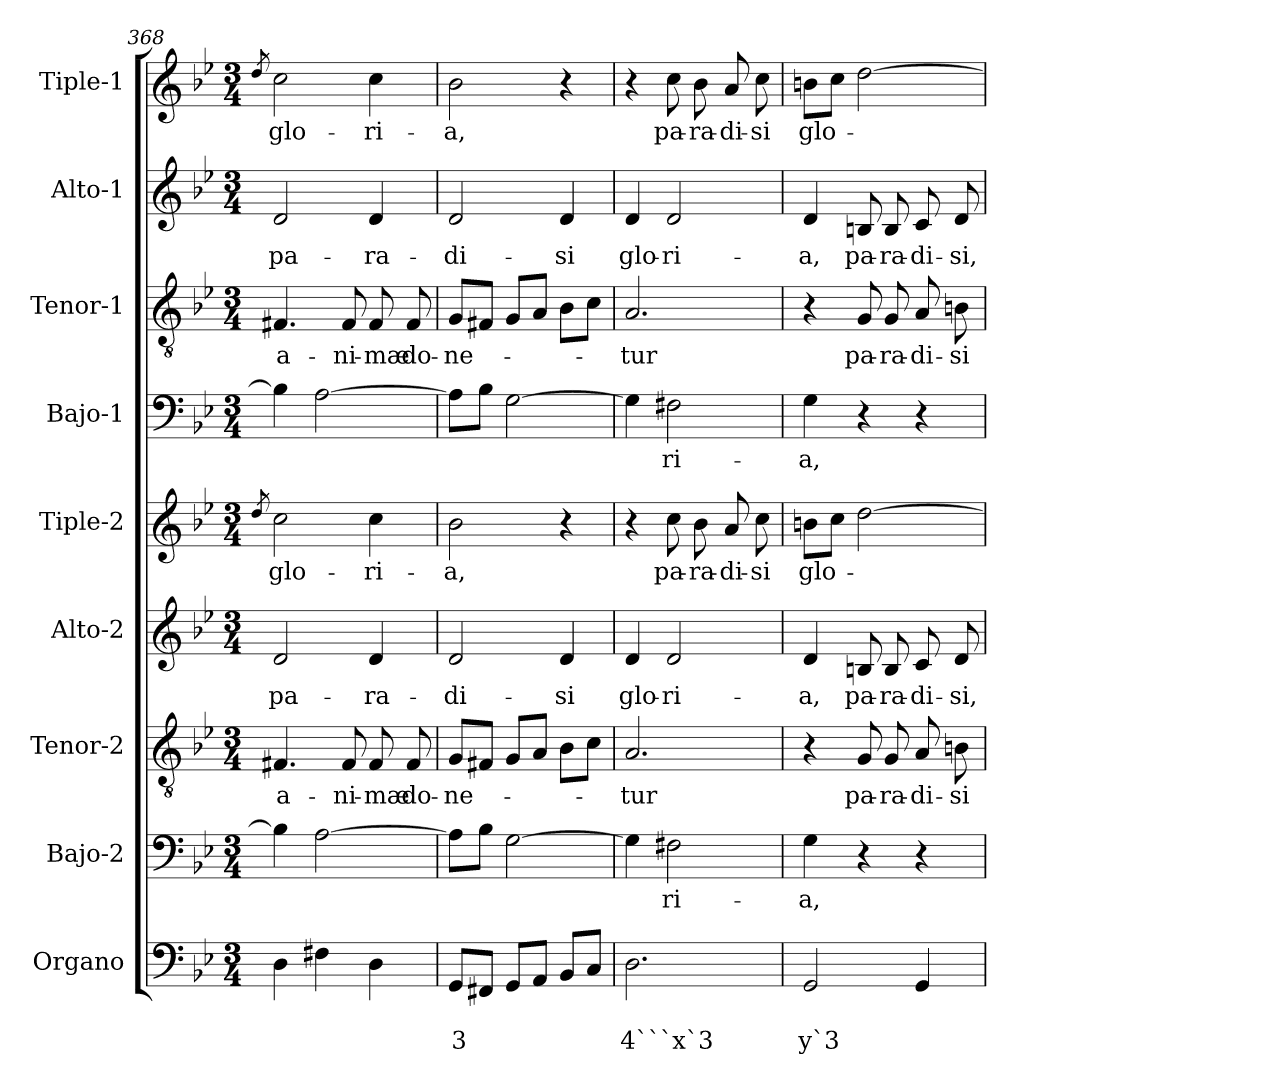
**kern	**text	**text	**kern	**text	**kern	**text	**kern	**text	**kern	**text	**kern	**text	**kern	**text	**kern	**text	**kern	**text
*part9	*part9	*part9	*part8	*part8	*part7	*part7	*part6	*part6	*part5	*part5	*part4	*part4	*part3	*part3	*part2	*part2	*part1	*part1
*staff9	*staff9	*staff9	*staff8	*staff8	*staff7	*staff7	*staff6	*staff6	*staff5	*staff5	*staff4	*staff4	*staff3	*staff3	*staff2	*staff2	*staff1	*staff1
*I"Organo	*	*	*I"Bajo-2	*	*I"Tenor-2	*	*I"Alto-2	*	*I"Tiple-2	*	*I"Bajo-1	*	*I"Tenor-1	*	*I"Alto-1	*	*I"Tiple-1	*
*	*	*	*I'B-2	*	*I'T-2	*	*I'A-2	*	*	*	*I'B1	*	*I'T1	*	*I'A1	*	*	*
*clefF4	*	*	*clefF4	*	*clefGv2	*	*clefG2	*	*clefG2	*	*clefF4	*	*clefGv2	*	*clefG2	*	*clefG2	*
*k[b-e-]	*	*	*k[b-e-]	*	*k[b-e-]	*	*k[b-e-]	*	*k[b-e-]	*	*k[b-e-]	*	*k[b-e-]	*	*k[b-e-]	*	*k[b-e-]	*
*B-:	*	*	*B-:	*	*B-:	*	*B-:	*	*B-:	*	*B-:	*	*B-:	*	*B-:	*	*B-:	*
*M3/4	*	*	*M3/4	*	*M3/4	*	*M3/4	*	*M3/4	*	*M3/4	*	*M3/4	*	*M3/4	*	*M3/4	*
=368	=368	=368	=368	=368	=368	=368	=368	=368	=368	=368	=368	=368	=368	=368	=368	=368	=368	=368
.	.	.	.	.	.	.	.	.	8qdd/	.	.	.	.	.	.	.	8qdd/	.
!	!	!	!	!	!	!LO:LY:b	!	!	!	!	!	!	!	!	!	!	!	!
!	!	!	!	!	!	!	!	!LO:LY:b	!	!	!	!	!	!	!	!	!	!
!	!	!	!	!	!	!	!	!	!	!LO:LY:b	!	!	!	!	!	!	!	!
!	!	!	!	!	!	!	!	!	!	!	!	!	!	!LO:LY:b	!	!	!	!
!	!	!	!	!	!	!	!	!	!	!	!	!	!	!	!	!LO:LY:b	!	!
!	!	!	!	!	!	!	!	!	!	!	!	!	!	!	!	!	!	!LO:LY:b
4D\	.	.	4B-\]	.	4.F#X/	a-	2d/	pa-	2cc\	glo-	4B-\]	.	4.F#X/	a-	2d/	pa-	2cc\	glo-
4F#X\	.	.	[2A\	.	.	.	.	.	.	.	[2A\	.	.	.	.	.	.	.
!	!	!	!	!	!	!LO:LY:b	!	!	!	!	!	!	!	!	!	!	!	!
!	!	!	!	!	!	!	!	!	!	!	!	!	!	!LO:LY:b	!	!	!	!
.	.	.	.	.	8F#/	-ni-	.	.	.	.	.	.	8F#/	-ni-	.	.	.	.
!	!	!	!	!	!	!LO:LY:b	!	!	!	!	!	!	!	!	!	!	!	!
!	!	!	!	!	!	!	!	!LO:LY:b	!	!	!	!	!	!	!	!	!	!
!	!	!	!	!	!	!	!	!	!	!LO:LY:b	!	!	!	!	!	!	!	!
!	!	!	!	!	!	!	!	!	!	!	!	!	!	!LO:LY:b	!	!	!	!
!	!	!	!	!	!	!	!	!	!	!	!	!	!	!	!	!LO:LY:b	!	!
!	!	!	!	!	!	!	!	!	!	!	!	!	!	!	!	!	!	!LO:LY:b
4D\	.	.	.	.	8F#/	-mæ	4d/	-ra-	4cc\	-ri-	.	.	8F#/	-mæ	4d/	-ra-	4cc\	-ri-
!	!	!	!	!	!	!LO:LY:b	!	!	!	!	!	!	!	!	!	!	!	!
!	!	!	!	!	!	!	!	!	!	!	!	!	!	!LO:LY:b	!	!	!	!
.	.	.	.	.	8F#/	do-	.	.	.	.	.	.	8F#/	do-	.	.	.	.
=369	=369	=369	=369	=369	=369	=369	=369	=369	=369	=369	=369	=369	=369	=369	=369	=369	=369	=369
!	!	!LO:LY:b	!	!	!	!	!	!	!	!	!	!	!	!	!	!	!	!
!	!	!	!	!	!	!LO:LY:b	!	!	!	!	!	!	!	!	!	!	!	!
!	!	!	!	!	!	!	!	!LO:LY:b	!	!	!	!	!	!	!	!	!	!
!	!	!	!	!	!	!	!	!	!	!LO:LY:b	!	!	!	!	!	!	!	!
!	!	!	!	!	!	!	!	!	!	!	!	!	!	!LO:LY:b	!	!	!	!
!	!	!	!	!	!	!	!	!	!	!	!	!	!	!	!	!LO:LY:b	!	!
!	!	!	!	!	!	!	!	!	!	!	!	!	!	!	!	!	!	!LO:LY:b
8GG/L	.	3	8A\L]	.	8G/L	-ne-	2d/	-di-	2b-\	-a,	8A\L]	.	8G/L	-ne-	2d/	-di-	2b-\	-a,
8FF#X/J	.	.	8B-\J	.	8F#X/J	.	.	.	.	.	8B-\J	.	8F#X/J	.	.	.	.	.
8GG/L	.	.	[2G\	.	8G/L	.	.	.	.	.	[2G\	.	8G/L	.	.	.	.	.
8AA/J	.	.	.	.	8A/J	.	.	.	.	.	.	.	8A/J	.	.	.	.	.
!	!	!	!	!	!	!	!	!LO:LY:b	!	!	!	!	!	!	!	!	!	!
!	!	!	!	!	!	!	!	!	!	!	!	!	!	!	!	!LO:LY:b	!	!
8BB-/L	.	.	.	.	8B-\L	.	4d/	-si	4r	.	.	.	8B-\L	.	4d/	-si	4r	.
8C/J	.	.	.	.	8c\J	.	.	.	.	.	.	.	8c\J	.	.	.	.	.
=370	=370	=370	=370	=370	=370	=370	=370	=370	=370	=370	=370	=370	=370	=370	=370	=370	=370	=370
!	!	!LO:LY:b	!	!	!	!	!	!	!	!	!	!	!	!	!	!	!	!
!	!	!	!	!	!	!LO:LY:b	!	!	!	!	!	!	!	!	!	!	!	!
!	!	!	!	!	!	!	!	!LO:LY:b	!	!	!	!	!	!	!	!	!	!
!	!	!	!	!	!	!	!	!	!	!	!	!	!	!LO:LY:b	!	!	!	!
!	!	!	!	!	!	!	!	!	!	!	!	!	!	!	!	!LO:LY:b	!	!
2.D\	.	4```x`3	4G\]	.	2.A/	-tur	4d/	glo-	4r	.	4G\]	.	2.A/	-tur	4d/	glo-	4r	.
!	!	!	!	!LO:LY:b	!	!	!	!	!	!	!	!	!	!	!	!	!	!
!	!	!	!	!	!	!	!	!LO:LY:b	!	!	!	!	!	!	!	!	!	!
!	!	!	!	!	!	!	!	!	!	!LO:LY:b	!	!	!	!	!	!	!	!
!	!	!	!	!	!	!	!	!	!	!	!	!LO:LY:b	!	!	!	!	!	!
!	!	!	!	!	!	!	!	!	!	!	!	!	!	!	!	!LO:LY:b	!	!
!	!	!	!	!	!	!	!	!	!	!	!	!	!	!	!	!	!	!LO:LY:b
.	.	.	2F#X\	-ri-	.	.	2d/	-ri-	8cc\	pa-	2F#X\	-ri-	.	.	2d/	-ri-	8cc\	pa-
!	!	!	!	!	!	!	!	!	!	!LO:LY:b	!	!	!	!	!	!	!	!
!	!	!	!	!	!	!	!	!	!	!	!	!	!	!	!	!	!	!LO:LY:b
.	.	.	.	.	.	.	.	.	8b-\	-ra-	.	.	.	.	.	.	8b-\	-ra-
!	!	!	!	!	!	!	!	!	!	!LO:LY:b	!	!	!	!	!	!	!	!
!	!	!	!	!	!	!	!	!	!	!	!	!	!	!	!	!	!	!LO:LY:b
.	.	.	.	.	.	.	.	.	8a/	-di-	.	.	.	.	.	.	8a/	-di-
!	!	!	!	!	!	!	!	!	!	!LO:LY:b	!	!	!	!	!	!	!	!
!	!	!	!	!	!	!	!	!	!	!	!	!	!	!	!	!	!	!LO:LY:b
.	.	.	.	.	.	.	.	.	8cc\	-si	.	.	.	.	.	.	8cc\	-si
!!LO:PB:g=z
=371	=371	=371	=371	=371	=371	=371	=371	=371	=371	=371	=371	=371	=371	=371	=371	=371	=371	=371
!	!	!LO:LY:b	!	!	!	!	!	!	!	!	!	!	!	!	!	!	!	!
!	!	!	!	!LO:LY:b	!	!	!	!	!	!	!	!	!	!	!	!	!	!
!	!	!	!	!	!	!	!	!LO:LY:b	!	!	!	!	!	!	!	!	!	!
!	!	!	!	!	!	!	!	!	!	!LO:LY:b	!	!	!	!	!	!	!	!
!	!	!	!	!	!	!	!	!	!	!	!	!LO:LY:b	!	!	!	!	!	!
!	!	!	!	!	!	!	!	!	!	!	!	!	!	!	!	!LO:LY:b	!	!
!	!	!	!	!	!	!	!	!	!	!	!	!	!	!	!	!	!	!LO:LY:b
2GG/	.	y`3	4G\	-a,	4r	.	4d/	-a,	8bn\L	glo-	4G\	-a,	4r	.	4d/	-a,	8bn\L	glo-
.	.	.	.	.	.	.	.	.	8cc\J	.	.	.	.	.	.	.	8cc\J	.
!	!	!	!	!	!	!LO:LY:b	!	!	!	!	!	!	!	!	!	!	!	!
!	!	!	!	!	!	!	!	!LO:LY:b	!	!	!	!	!	!	!	!	!	!
!	!	!	!	!	!	!	!	!	!	!	!	!	!	!LO:LY:b	!	!	!	!
!	!	!	!	!	!	!	!	!	!	!	!	!	!	!	!	!LO:LY:b	!	!
.	.	.	4r	.	8G/	pa-	8Bn/	pa-	[2dd\	.	4r	.	8G/	pa-	8Bn/	pa-	[2dd\	.
!	!	!	!	!	!	!LO:LY:b	!	!	!	!	!	!	!	!	!	!	!	!
!	!	!	!	!	!	!	!	!LO:LY:b	!	!	!	!	!	!	!	!	!	!
!	!	!	!	!	!	!	!	!	!	!	!	!	!	!LO:LY:b	!	!	!	!
!	!	!	!	!	!	!	!	!	!	!	!	!	!	!	!	!LO:LY:b	!	!
.	.	.	.	.	8G/	-ra-	8B/	-ra-	.	.	.	.	8G/	-ra-	8B/	-ra-	.	.
!	!	!	!	!	!	!LO:LY:b	!	!	!	!	!	!	!	!	!	!	!	!
!	!	!	!	!	!	!	!	!LO:LY:b	!	!	!	!	!	!	!	!	!	!
!	!	!	!	!	!	!	!	!	!	!	!	!	!	!LO:LY:b	!	!	!	!
!	!	!	!	!	!	!	!	!	!	!	!	!	!	!	!	!LO:LY:b	!	!
4GG/	.	.	4r	.	8A/	-di-	8c/	-di-	.	.	4r	.	8A/	-di-	8c/	-di-	.	.
!	!	!	!	!	!	!LO:LY:b	!	!	!	!	!	!	!	!	!	!	!	!
!	!	!	!	!	!	!	!	!LO:LY:b	!	!	!	!	!	!	!	!	!	!
!	!	!	!	!	!	!	!	!	!	!	!	!	!	!LO:LY:b	!	!	!	!
!	!	!	!	!	!	!	!	!	!	!	!	!	!	!	!	!LO:LY:b	!	!
.	.	.	.	.	8Bn\	-si	8d/	-si,	.	.	.	.	8Bn\	-si	8d/	-si,	.	.
=	=	=	=	=	=	=	=	=	=	=	=	=	=	=	=	=	=	=
*-	*-	*-	*-	*-	*-	*-	*-	*-	*-	*-	*-	*-	*-	*-	*-	*-	*-	*-
